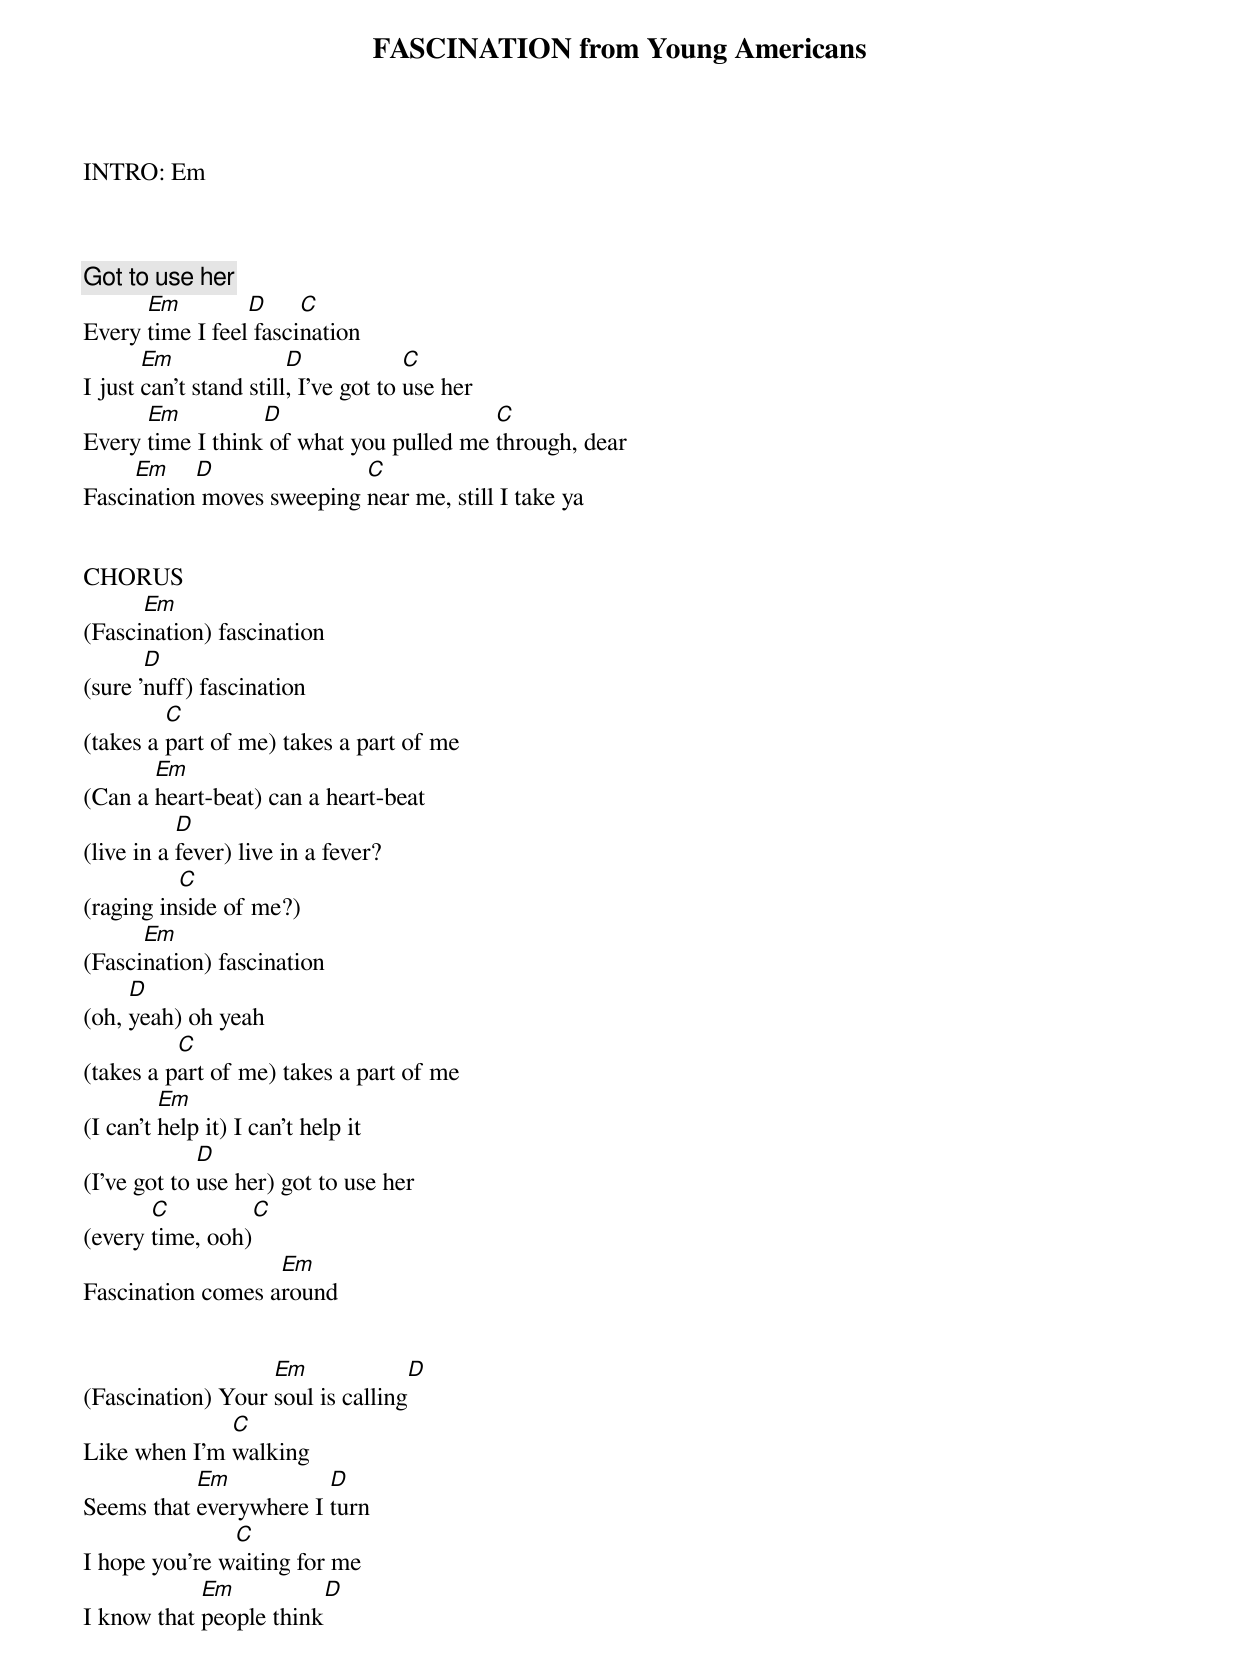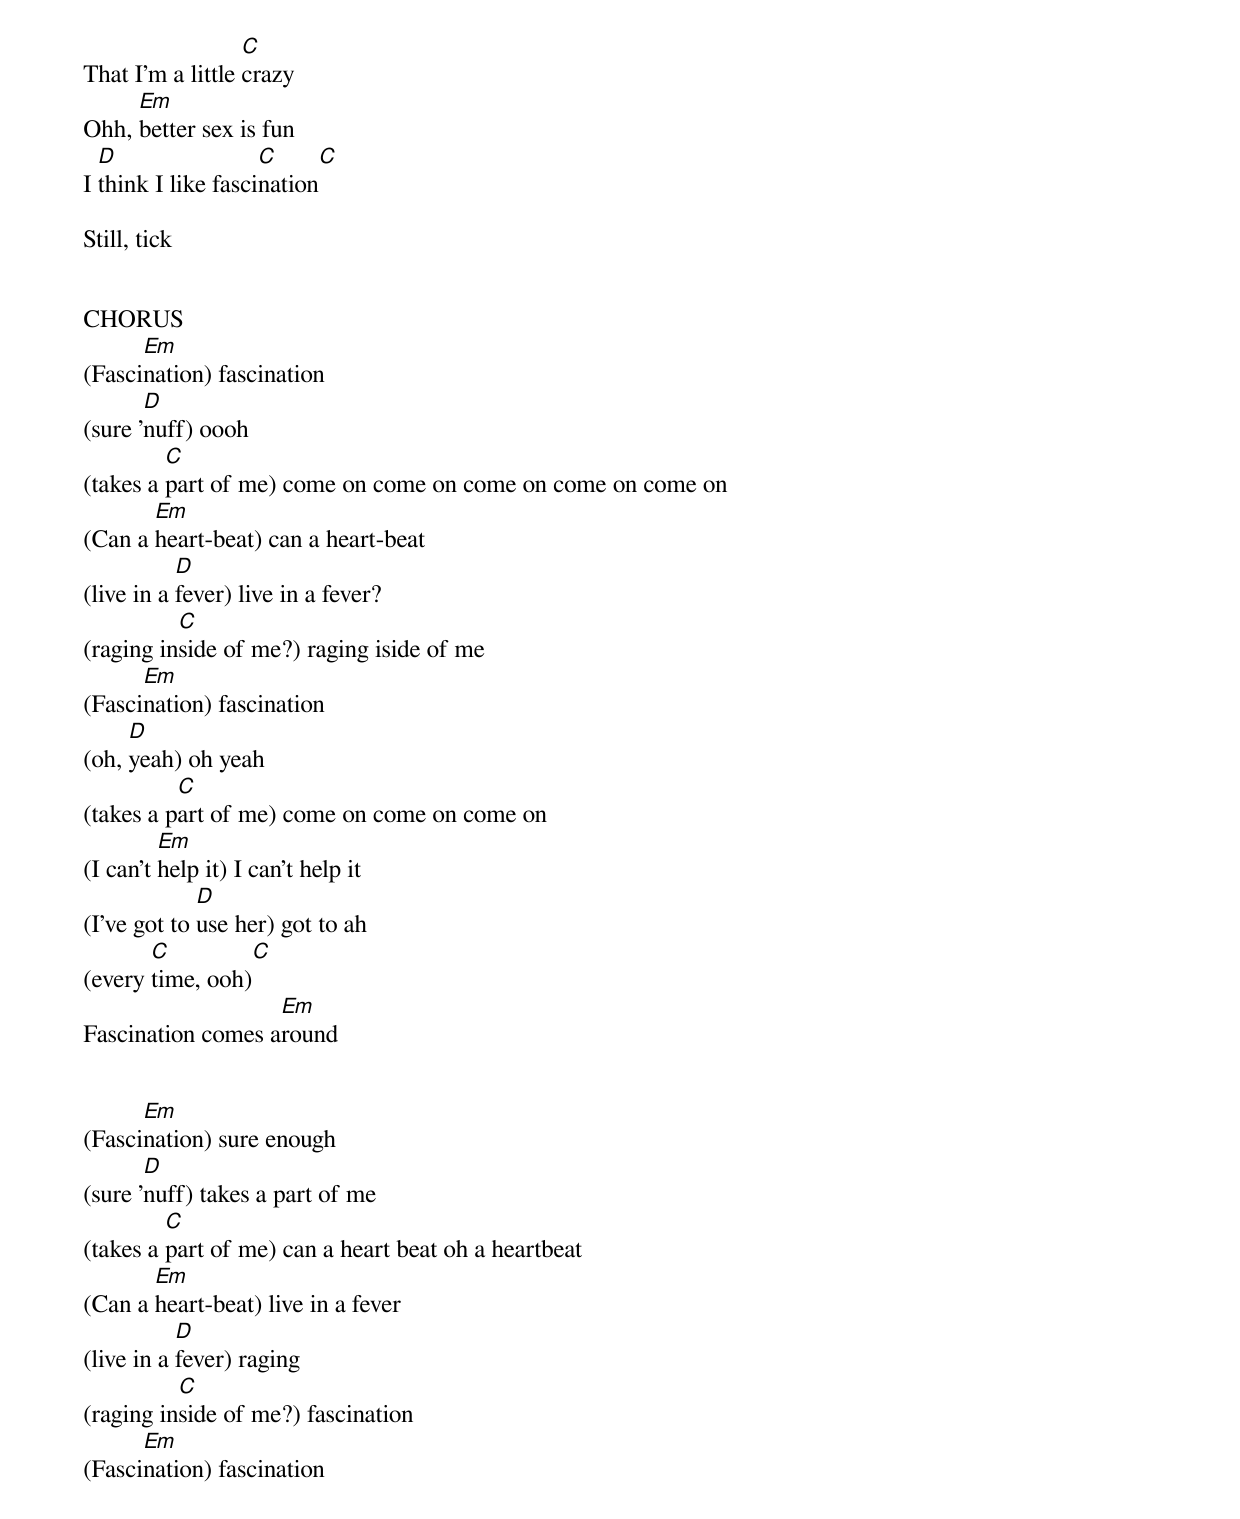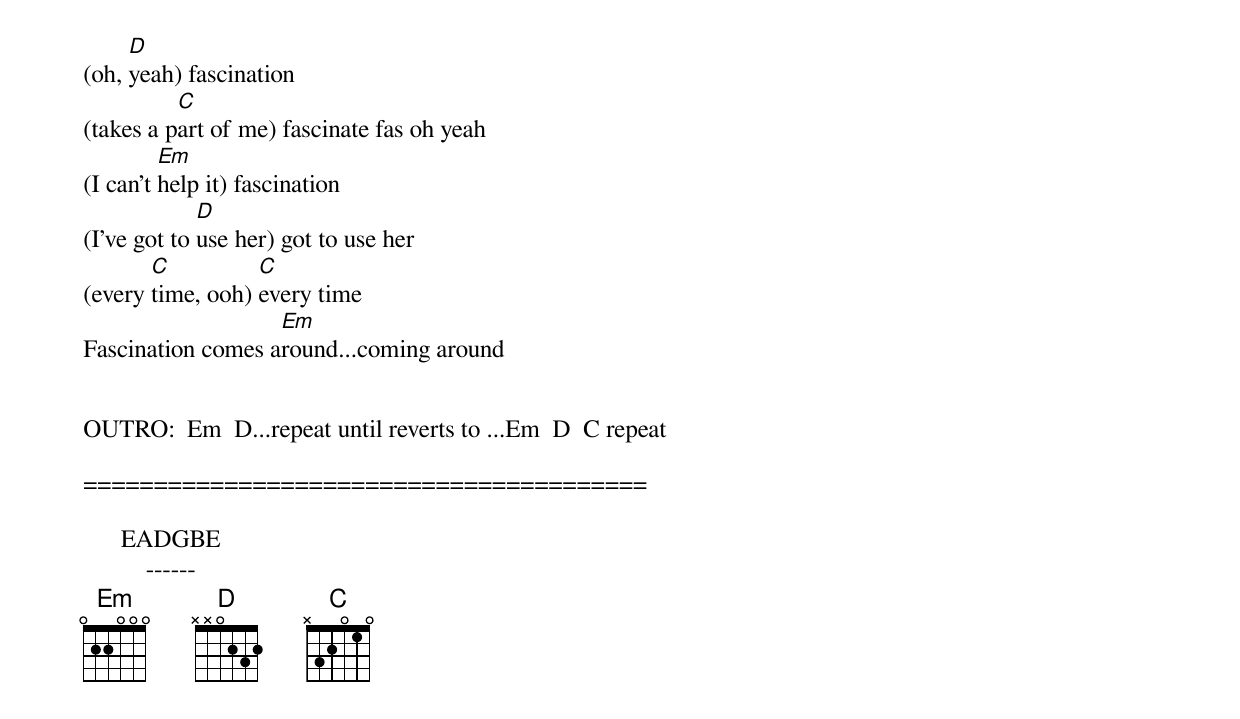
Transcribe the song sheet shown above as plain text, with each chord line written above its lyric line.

FASCINATION from Young Americans


INTRO: Em



Got to use her
      Em         D     C
Every time I feel fascination
       Em               D             C
I just can't stand still, I've got to use her
      Em          D                      C
Every time I think of what you pulled me through, dear
     Em    D               C
Fascination moves sweeping near me, still I take ya


CHORUS
      Em
(Fascination) fascination
       D
(sure 'nuff) fascination
         C
(takes a part of me) takes a part of me
       Em
(Can a heart-beat) can a heart-beat
           D
(live in a fever) live in a fever?
          C
(raging inside of me?)
      Em
(Fascination) fascination
     D
(oh, yeah) oh yeah
          C
(takes a part of me) takes a part of me
         Em
(I can't help it) I can't help it
             D
(I've got to use her) got to use her
       C          C
(every time, ooh)
                   Em
Fascination comes around


                   Em              D
(Fascination) Your soul is calling
              C
Like when I'm walking
           Em           D
Seems that everywhere I turn
               C
I hope you're waiting for me
            Em           D
I know that people think
                  C
That I'm a little crazy
     Em
Ohh, better sex is fun
  D                 C      C
I think I like fascination

Still, tick


CHORUS
      Em
(Fascination) fascination
       D
(sure 'nuff) oooh
         C
(takes a part of me) come on come on come on come on come on
       Em
(Can a heart-beat) can a heart-beat
           D
(live in a fever) live in a fever?
          C
(raging inside of me?) raging iside of me
      Em
(Fascination) fascination
     D
(oh, yeah) oh yeah
          C
(takes a part of me) come on come on come on
         Em
(I can't help it) I can't help it
             D
(I've got to use her) got to ah
       C          C
(every time, ooh)
                   Em
Fascination comes around


      Em
(Fascination) sure enough
       D
(sure 'nuff) takes a part of me
         C
(takes a part of me) can a heart beat oh a heartbeat
       Em
(Can a heart-beat) live in a fever
           D
(live in a fever) raging
          C
(raging inside of me?) fascination
      Em
(Fascination) fascination
     D
(oh, yeah) fascination
          C
(takes a part of me) fascinate fas oh yeah
         Em
(I can't help it) fascination
             D
(I've got to use her) got to use her
       C          C
(every time, ooh) every time
                   Em
Fascination comes around...coming around


OUTRO:  Em  D...repeat until reverts to ...Em  D  C repeat

========================================

      EADGBE
	  ------
Em    022000
C     x32010
D     xx0232
